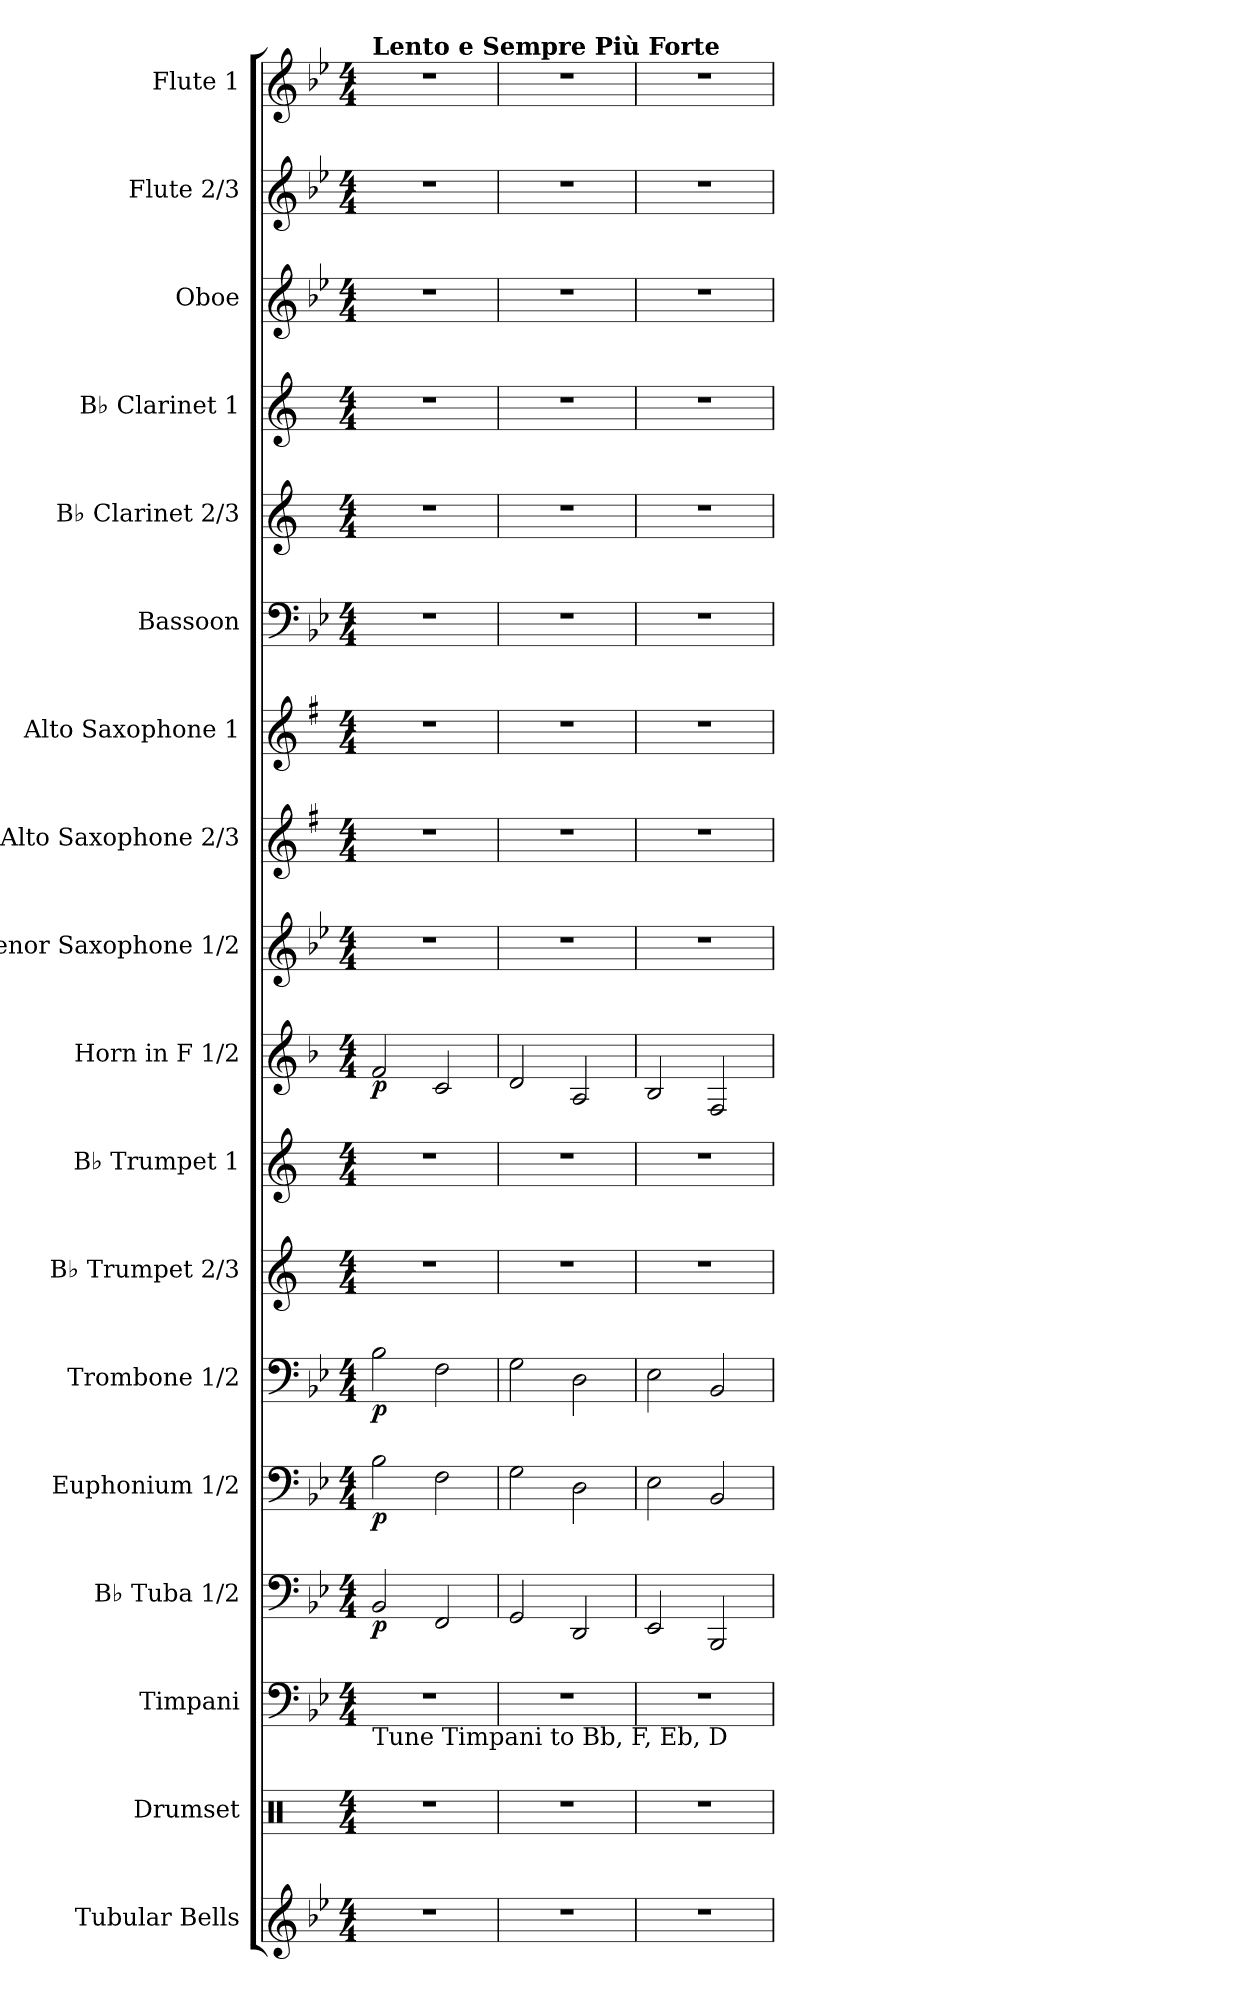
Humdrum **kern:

**kern	**kern	**kern	**kern	**dynam	**kern	**dynam	**kern	**dynam	**kern	**kern	**kern	**dynam	**kern	**kern	**kern	**kern	**kern	**kern	**kern	**kern	**kern
*part18	*part17	*part16	*part15	*part15	*part14	*part14	*part13	*part13	*part12	*part11	*part10	*part10	*part9	*part8	*part7	*part6	*part5	*part4	*part3	*part2	*part1
*staff18	*staff17	*staff16	*staff15	*staff15	*staff14	*staff14	*staff13	*staff13	*staff12	*staff11	*staff10	*staff10	*staff9	*staff8	*staff7	*staff6	*staff5	*staff4	*staff3	*staff2	*staff1
*I"Tubular Bells	*I"Drumset	*I"Timpani	*I"B♭ Tuba 1/2	*	*I"Euphonium 1/2	*	*I"Trombone 1/2	*	*I"B♭ Trumpet 2/3	*I"B♭ Trumpet 1	*I"Horn in F 1/2	*	*I"Tenor Saxophone 1/2	*I"Alto Saxophone 2/3	*I"Alto Saxophone 1	*I"Bassoon	*I"B♭ Clarinet 2/3	*I"B♭ Clarinet 1	*I"Oboe	*I"Flute 2/3	*I"Flute 1
*I'Tu. Be.	*I'Drs.	*I'Timp.	*I'B♭ Tu. 1/2	*	*I'Euph. 1/2	*	*I'Tbn. 1/2	*	*I'B♭ Tpt. 2/3	*I'B♭ Tpt. 1	*	*	*I'T. Sax. 1/2	*I'A. Sax. 2/3	*I'A. Sax. 1	*I'Bsn.	*I'B♭ Cl. 2/3	*I'B♭ Cl. 1	*I'Ob.	*I'Fl. 2/3	*I'Fl. 1
*clefG2	*clefX	*clefF4	*clefF4	*	*clefF4	*	*clefF4	*	*clefG2	*clefG2	*clefG2	*	*clefG2	*clefG2	*clefG2	*clefF4	*clefG2	*clefG2	*clefG2	*clefG2	*clefG2
*	*	*	*	*	*	*	*	*	*ITrd1c2	*ITrd1c2	*ITrd4c7	*	*ITrd8c14	*ITrd5c9	*ITrd5c9	*	*ITrd1c2	*ITrd1c2	*	*	*
*k[b-e-]	*k[]	*k[b-e-]	*k[b-e-]	*	*k[b-e-]	*	*k[b-e-]	*	*k[b-e-]	*k[b-e-]	*k[b-e-]	*	*k[b-e-]	*k[b-e-]	*k[b-e-]	*k[b-e-]	*k[b-e-]	*k[b-e-]	*k[b-e-]	*k[b-e-]	*k[b-e-]
*M4/4	*M4/4	*M4/4	*M4/4	*	*M4/4	*	*M4/4	*	*M4/4	*M4/4	*M4/4	*	*M4/4	*M4/4	*M4/4	*M4/4	*M4/4	*M4/4	*M4/4	*M4/4	*M4/4
*MM76	*MM76	*MM76	*MM76	*	*MM76	*	*MM76	*	*MM76	*MM76	*MM76	*	*MM76	*MM76	*MM76	*MM76	*MM76	*MM76	*MM76	*MM76	*MM76
=1	=1	=1	=1	=1	=1	=1	=1	=1	=1	=1	=1	=1	=1	=1	=1	=1	=1	=1	=1	=1	=1
!	!	!	!	!	!	!	!	!	!	!	!	!	!	!	!	!	!	!	!	!	!LO:TX:a:B:t=Lento e Sempre Più Forte
!	!	!LO:TX:b:t=Tune Timpani to Bb, F, Eb, D	!	!	!	!	!	!	!	!	!	!	!	!	!	!	!	!	!	!	!
!	!	!	!	!LO:DY:b	!	!LO:DY:b	!	!LO:DY:b	!	!	!	!LO:DY:b	!	!	!	!	!	!	!	!	!
1r	1r	1r	2BB-/	p	2B-\	p	2B-\	p	1r	1r	2B-/	p	1r	1r	1r	1r	1r	1r	1r	1r	1r
.	.	.	2FF/	.	2F\	.	2F\	.	.	.	2F/	.	.	.	.	.	.	.	.	.	.
=2	=2	=2	=2	=2	=2	=2	=2	=2	=2	=2	=2	=2	=2	=2	=2	=2	=2	=2	=2	=2	=2
1r	1r	1r	2GG/	.	2G\	.	2G\	.	1r	1r	2G/	.	1r	1r	1r	1r	1r	1r	1r	1r	1r
.	.	.	2DD/	.	2D\	.	2D\	.	.	.	2D/	.	.	.	.	.	.	.	.	.	.
=3	=3	=3	=3	=3	=3	=3	=3	=3	=3	=3	=3	=3	=3	=3	=3	=3	=3	=3	=3	=3	=3
1r	1r	1r	2EE-/	.	2E-\	.	2E-\	.	1r	1r	2E-/	.	1r	1r	1r	1r	1r	1r	1r	1r	1r
.	.	.	2BBB-/	.	2BB-/	.	2BB-/	.	.	.	2BB-/	.	.	.	.	.	.	.	.	.	.
=	=	=	=	=	=	=	=	=	=	=	=	=	=	=	=	=	=	=	=	=	=
*-	*-	*-	*-	*-	*-	*-	*-	*-	*-	*-	*-	*-	*-	*-	*-	*-	*-	*-	*-	*-	*-
